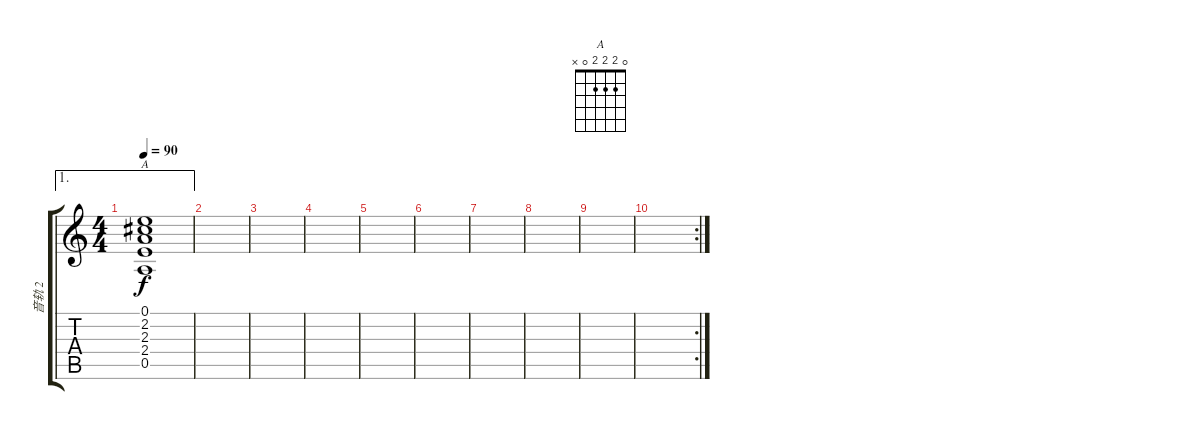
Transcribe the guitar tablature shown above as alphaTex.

\track ("音轨 2" "音轨 2") {instrument acousticguitarsteel}
\staff {score tabs}
\tuning (E4 B3 G3 D3 A2 E2) {hide}
\chord ("A" 0 2 2 2 0 x)
\ae 1
\ts (4 4)
\tempo 90
\clef g2
\ks c
(0.1 2.2 2.3 2.4 0.5).1{ch "A" dy f} |
|
|
|
|
|
|
|
|
\rc 2
